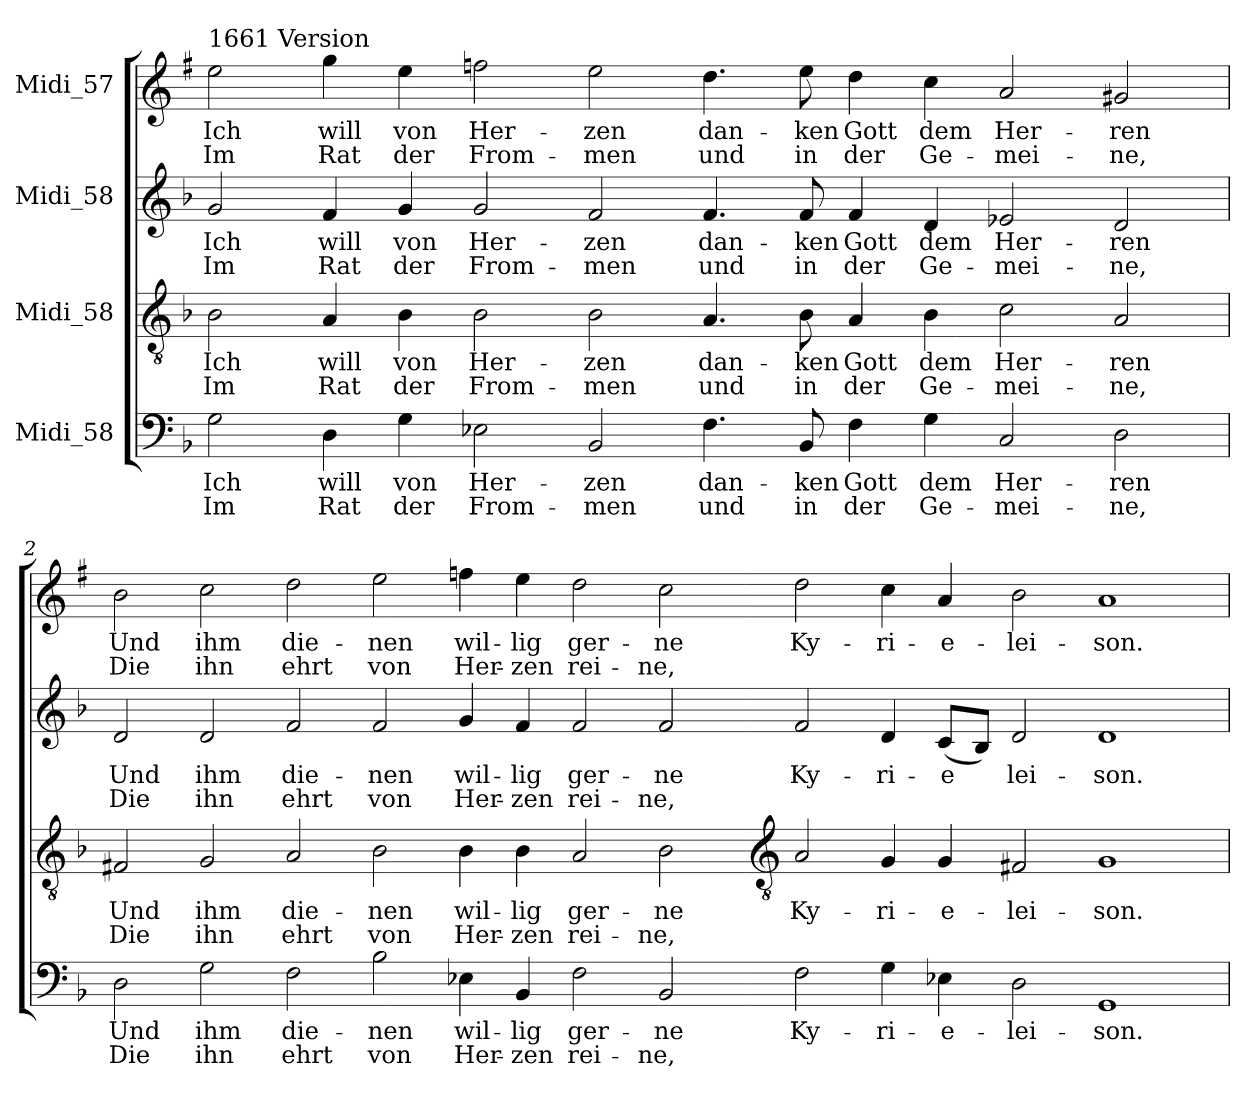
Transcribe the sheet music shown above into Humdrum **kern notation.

**kern	**text	**text	**kern	**text	**text	**kern	**text	**text	**kern	**text	**text
*part4	*part4	*part4	*part3	*part3	*part3	*part2	*part2	*part2	*part1	*part1	*part1
*staff4	*staff4	*staff4	*staff3	*staff3	*staff3	*staff2	*staff2	*staff2	*staff1	*staff1	*staff1
*I"Midi_58	*	*	*I"Midi_58	*	*	*I"Midi_58	*	*	*I"Midi_57	*	*
*clefF4	*	*	*clefGv2	*	*	*clefG2	*	*	*clefG2	*	*
*	*	*	*	*	*	*	*	*	*ITrd1c2	*	*
*k[b-]	*	*	*k[b-]	*	*	*k[b-]	*	*	*k[b-]	*	*
*F:	*	*	*F:	*	*	*F:	*	*	*F:	*	*
=1	=1	=1	=1	=1	=1	=1	=1	=1	=1	=1	=1
!	!	!	!	!	!	!	!	!	!LO:TX:a:t=1661 Version	!	!
!	!LO:LY:b	!LO:LY:b	!	!LO:LY:b	!LO:LY:b	!	!LO:LY:b	!LO:LY:b	!	!LO:LY:b	!LO:LY:b
2G	Ich	Im	2B-	Ich	Im	2g	Ich	Im	2dd	Ich	Im
!	!LO:LY:b	!LO:LY:b	!	!LO:LY:b	!LO:LY:b	!	!LO:LY:b	!LO:LY:b	!	!LO:LY:b	!LO:LY:b
4D	will	Rat	4A	will	Rat	4f	will	Rat	4ff	will	Rat
!	!LO:LY:b	!LO:LY:b	!	!LO:LY:b	!LO:LY:b	!	!LO:LY:b	!LO:LY:b	!	!LO:LY:b	!LO:LY:b
4G	von	der	4B-	von	der	4g	von	der	4dd	von	der
!	!LO:LY:b	!LO:LY:b	!	!LO:LY:b	!LO:LY:b	!	!LO:LY:b	!LO:LY:b	!	!LO:LY:b	!LO:LY:b
2E-X	Her-	-From-	2B-	Her-	-From-	2g	Her-	-From-	2ee-X	Her-	-From-
!	!LO:LY:b	!LO:LY:b	!	!LO:LY:b	!LO:LY:b	!	!LO:LY:b	!LO:LY:b	!	!LO:LY:b	!LO:LY:b
2BB-	-zen	men	2B-	-zen	men	2f	-zen	men	2dd	-zen	men
!	!LO:LY:b	!LO:LY:b	!	!LO:LY:b	!LO:LY:b	!	!LO:LY:b	!LO:LY:b	!	!LO:LY:b	!LO:LY:b
4.F	dan-	-und	4.A	dan-	-und	4.f	dan-	-und	4.cc	dan-	-und
!	!LO:LY:b	!LO:LY:b	!	!LO:LY:b	!LO:LY:b	!	!LO:LY:b	!LO:LY:b	!	!LO:LY:b	!LO:LY:b
8BB-	ken	in	8B-	ken	in	8f	ken	in	8dd	ken	in
!	!LO:LY:b	!LO:LY:b	!	!LO:LY:b	!LO:LY:b	!	!LO:LY:b	!LO:LY:b	!	!LO:LY:b	!LO:LY:b
4F	Gott	der	4A	Gott	der	4f	Gott	der	4cc	Gott	der
!	!LO:LY:b	!LO:LY:b	!	!LO:LY:b	!LO:LY:b	!	!LO:LY:b	!LO:LY:b	!	!LO:LY:b	!LO:LY:b
4G	dem	Ge-	4B-	dem	Ge-	4d	dem	Ge-	4b-	dem	Ge-
!	!LO:LY:b	!LO:LY:b	!	!LO:LY:b	!LO:LY:b	!	!LO:LY:b	!LO:LY:b	!	!LO:LY:b	!LO:LY:b
2C	-Her-	-mei-	2c	-Her-	-mei-	2e-X	-Her-	-mei-	2g	-Her-	-mei-
!	!LO:LY:b	!LO:LY:b	!	!LO:LY:b	!LO:LY:b	!	!LO:LY:b	!LO:LY:b	!	!LO:LY:b	!LO:LY:b
2D	-ren	ne,	2A	-ren	ne,	2d	-ren	ne,	2f#X	-ren	ne,
=2	=2	=2	=2	=2	=2	=2	=2	=2	=2	=2	=2
!	!LO:LY:b	!LO:LY:b	!	!LO:LY:b	!LO:LY:b	!	!LO:LY:b	!LO:LY:b	!	!LO:LY:b	!LO:LY:b
2D	Und	Die	2F#X	Und	Die	2d	Und	Die	2a	Und	Die
!	!LO:LY:b	!LO:LY:b	!	!LO:LY:b	!LO:LY:b	!	!LO:LY:b	!LO:LY:b	!	!LO:LY:b	!LO:LY:b
2G	ihm	ihn	2G	ihm	ihn	2d	ihm	ihn	2b-	ihm	ihn
!	!LO:LY:b	!LO:LY:b	!	!LO:LY:b	!LO:LY:b	!	!LO:LY:b	!LO:LY:b	!	!LO:LY:b	!LO:LY:b
2F	die-	-ehrt	2A	die-	-ehrt	2f	die-	-ehrt	2cc	die-	-ehrt
!	!LO:LY:b	!LO:LY:b	!	!LO:LY:b	!LO:LY:b	!	!LO:LY:b	!LO:LY:b	!	!LO:LY:b	!LO:LY:b
2B-	nen	von	2B-	nen	von	2f	nen	von	2dd	nen	von
!	!LO:LY:b	!LO:LY:b	!	!LO:LY:b	!LO:LY:b	!	!LO:LY:b	!LO:LY:b	!	!LO:LY:b	!LO:LY:b
4E-X	wil-	-Her-	4B-	wil-	-Her-	4g	wil-	-Her-	4ee-X	wil-	-Her-
!	!LO:LY:b	!LO:LY:b	!	!LO:LY:b	!LO:LY:b	!	!LO:LY:b	!LO:LY:b	!	!LO:LY:b	!LO:LY:b
4BB-	-lig	zen	4B-	-lig	zen	4f	-lig	zen	4dd	-lig	zen
!	!LO:LY:b	!LO:LY:b	!	!LO:LY:b	!LO:LY:b	!	!LO:LY:b	!LO:LY:b	!	!LO:LY:b	!LO:LY:b
2F	ger-	-rei-	2A	ger-	-rei-	2f	ger-	-rei-	2cc	ger-	-rei-
!	!LO:LY:b	!LO:LY:b	!	!LO:LY:b	!LO:LY:b	!	!LO:LY:b	!LO:LY:b	!	!LO:LY:b	!LO:LY:b
2BB-	-ne	ne,	2B-	-ne	ne,	2f	-ne	ne,	2b-	-ne	ne,
!!LO:LB:g=z
=3-	=3-	=3-	=3-	=3-	=3-	=3-	=3-	=3-	=3-	=3-	=3-
*	*	*	*clefGv2	*	*	*	*	*	*	*	*
!	!LO:LY:b	!	!	!LO:LY:b	!	!	!LO:LY:b	!	!	!LO:LY:b	!
2F	Ky-	.	2A	Ky-	.	2f	Ky-	.	2cc	Ky-	.
!	!LO:LY:b	!	!	!LO:LY:b	!	!	!LO:LY:b	!	!	!LO:LY:b	!
4G	-ri-	.	4G	-ri-	.	4d	-ri-	.	4b-	-ri-	.
!	!LO:LY:b	!	!	!LO:LY:b	!	!	!LO:LY:b	!	!	!LO:LY:b	!
4E-X	-e-	.	4G	-e-	.	(<8cL	-e	.	4g	-e-	.
.	.	.	.	.	.	8B-J)	.	.	.	.	.
!	!LO:LY:b	!	!	!LO:LY:b	!	!	!LO:LY:b	!	!	!LO:LY:b	!
2D	-lei-	.	2F#X	-lei-	.	2d	lei-	.	2a	-lei-	.
!	!LO:LY:b	!	!	!LO:LY:b	!	!	!LO:LY:b	!	!	!LO:LY:b	!
1GG	-son.	.	1G	-son.	.	1d	-son.	.	1g	-son.	.
=	=	=	=	=	=	=	=	=	=	=	=
*-	*-	*-	*-	*-	*-	*-	*-	*-	*-	*-	*-
